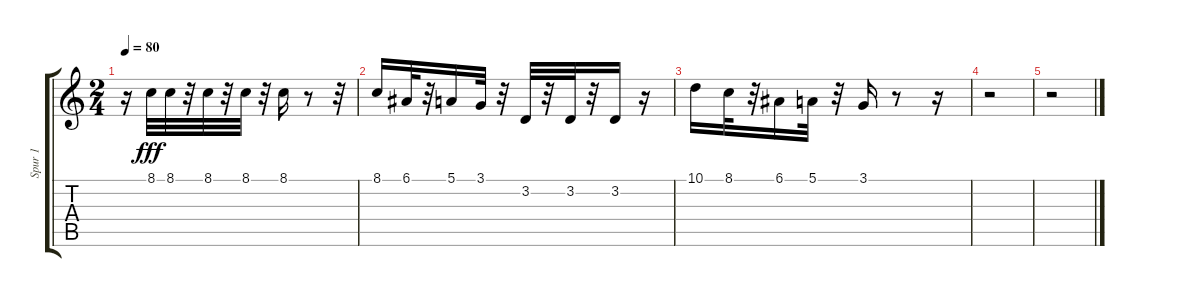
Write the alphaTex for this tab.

\track ("Spur 1" "Spur 1") {instrument clarinet}
\staff {score tabs}
\tuning (E4 B3 G3 D3 A2 E2) {hide}
\ts (2 4)
\tempo 80
\clef g2
\ks c
r.16{dy fff} 8.1.32 8.1.32 r.32 8.1.32 r.32 8.1.32 r.32 8.1.16 r.8 r.32 |
8.1.16 6.1.32 r.32 5.1.16 3.1.32 r.32 3.2.32 r.32 3.2.32 r.32 3.2.16 r.16 |
10.1.16 8.1.32 r.32 6.1.16 5.1.32 r.32 3.1.16 r.8 r.16 |
r.2 |
r.2
